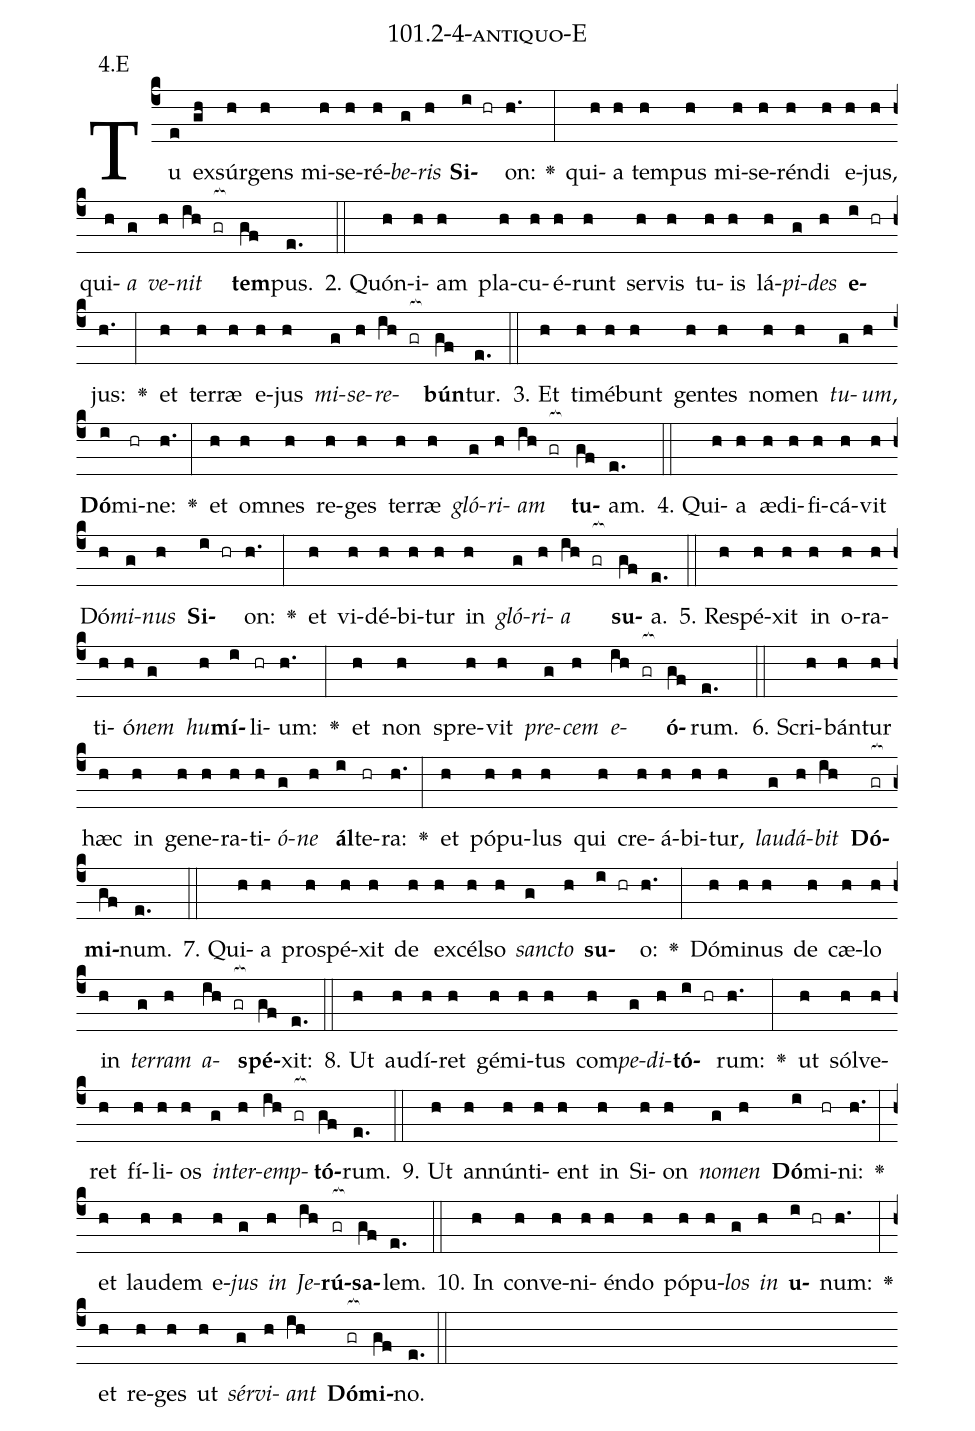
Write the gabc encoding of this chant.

name: 101.2-4-antiquo-E;
annotation: 4.E;
%%
(c4)Tu(e) ex(gh)súr(h)gens(h) mi(h)se(h)ré(h)<i>be</i>(g)<i>ris</i>(h) <b>Si</b>(i hr)on:(h.) <v>\greheightstar</v>(:) qui(h)a(h) tem(h)pus(h) mi(h)se(h)rén(h)di(h) e(h)jus,(h) qui(h)<i>a</i>(g) <i>ve</i>(h)<i>nit</i>(ih gr[ocb:1{]) <b>tem</b>(gf[ocb:0}])pus.(e.) (::)
2. Quón(h)i(h)am(h) pla(h)cu(h)é(h)runt(h) ser(h)vis(h) tu(h)is(h) lá(h)<i>pi</i>(g)<i>des</i>(h) <b>e</b>(i hr)jus:(h.) <v>\greheightstar</v>(:) et(h) ter(h)ræ(h) e(h)jus(h) <i>mi</i>(g)<i>se</i>(h)<i>re</i>(ih gr[ocb:1{])<b>bún</b>(gf[ocb:0}])tur.(e.) (::)
3. Et(h) ti(h)mé(h)bunt(h) gen(h)tes(h) no(h)men(h) <i>tu</i>(g)<i>um</i>,(h) <b>Dó</b>(i)mi(hr)ne:(h.) <v>\greheightstar</v>(:) et(h) om(h)nes(h) re(h)ges(h) ter(h)ræ(h) <i>gló</i>(g)<i>ri</i>(h)<i>am</i>(ih gr[ocb:1{]) <b>tu</b>(gf[ocb:0}])am.(e.) (::)
4. Qui(h)a(h) æ(h)di(h)fi(h)cá(h)vit(h) Dó(h)<i>mi</i>(g)<i>nus</i>(h) <b>Si</b>(i hr)on:(h.) <v>\greheightstar</v>(:) et(h) vi(h)dé(h)bi(h)tur(h) in(h) <i>gló</i>(g)<i>ri</i>(h)<i>a</i>(ih gr[ocb:1{]) <b>su</b>(gf[ocb:0}])a.(e.) (::)
5. Re(h)spé(h)xit(h) in(h) o(h)ra(h)ti(h)ó(h)<i>nem</i>(g) <i>hu</i>(h)<b>mí</b>(i)li(hr)um:(h.) <v>\greheightstar</v>(:) et(h) non(h) spre(h)vit(h) <i>pre</i>(g)<i>cem</i>(h) <i>e</i>(ih gr[ocb:1{])<b>ó</b>(gf[ocb:0}])rum.(e.) (::)
6. Scri(h)bán(h)tur(h) hæc(h) in(h) ge(h)ne(h)ra(h)ti(h)<i>ó</i>(g)<i>ne</i>(h) <b>ál</b>(i)te(hr)ra:(h.) <v>\greheightstar</v>(:) et(h) pó(h)pu(h)lus(h) qui(h) cre(h)á(h)bi(h)tur,(h) <i>lau</i>(g)<i>dá</i>(h)<i>bit</i>(ih) <b>Dó</b>(gr[ocb:1{])<b>mi</b>(gf[ocb:0}])num.(e.) (::)
7. Qui(h)a(h) pro(h)spé(h)xit(h) de(h) ex(h)cél(h)so(h) <i>sanc</i>(g)<i>to</i>(h) <b>su</b>(i hr)o:(h.) <v>\greheightstar</v>(:) Dó(h)mi(h)nus(h) de(h) cæ(h)lo(h) in(h) <i>ter</i>(g)<i>ram</i>(h) <i>a</i>(ih gr[ocb:1{])<b>spé</b>(gf[ocb:0}])xit:(e.) (::)
8. Ut(h) au(h)dí(h)ret(h) gé(h)mi(h)tus(h) com(h)<i>pe</i>(g)<i>di</i>(h)<b>tó</b>(i hr)rum:(h.) <v>\greheightstar</v>(:) ut(h) sól(h)ve(h)ret(h) fí(h)li(h)os(h) <i>in</i>(g)<i>ter</i>(h)<i>emp</i>(ih gr[ocb:1{])<b>tó</b>(gf[ocb:0}])rum.(e.) (::)
9. Ut(h) an(h)nún(h)ti(h)ent(h) in(h) Si(h)on(h) <i>no</i>(g)<i>men</i>(h) <b>Dó</b>(i)mi(hr)ni:(h.) <v>\greheightstar</v>(:) et(h) lau(h)dem(h) e(h)<i>jus</i>(g) <i>in</i>(h) <i>Je</i>(ih)<b>rú</b>(gr[ocb:1{])<b>sa</b>(gf[ocb:0}])lem.(e.) (::)
10. In(h) con(h)ve(h)ni(h)én(h)do(h) pó(h)pu(h)<i>los</i>(g) <i>in</i>(h) <b>u</b>(i hr)num:(h.) <v>\greheightstar</v>(:) et(h) re(h)ges(h) ut(h) <i>sér</i>(g)<i>vi</i>(h)<i>ant</i>(ih) <b>Dó</b>(gr[ocb:1{])<b>mi</b>(gf[ocb:0}])no.(e.) (::)
